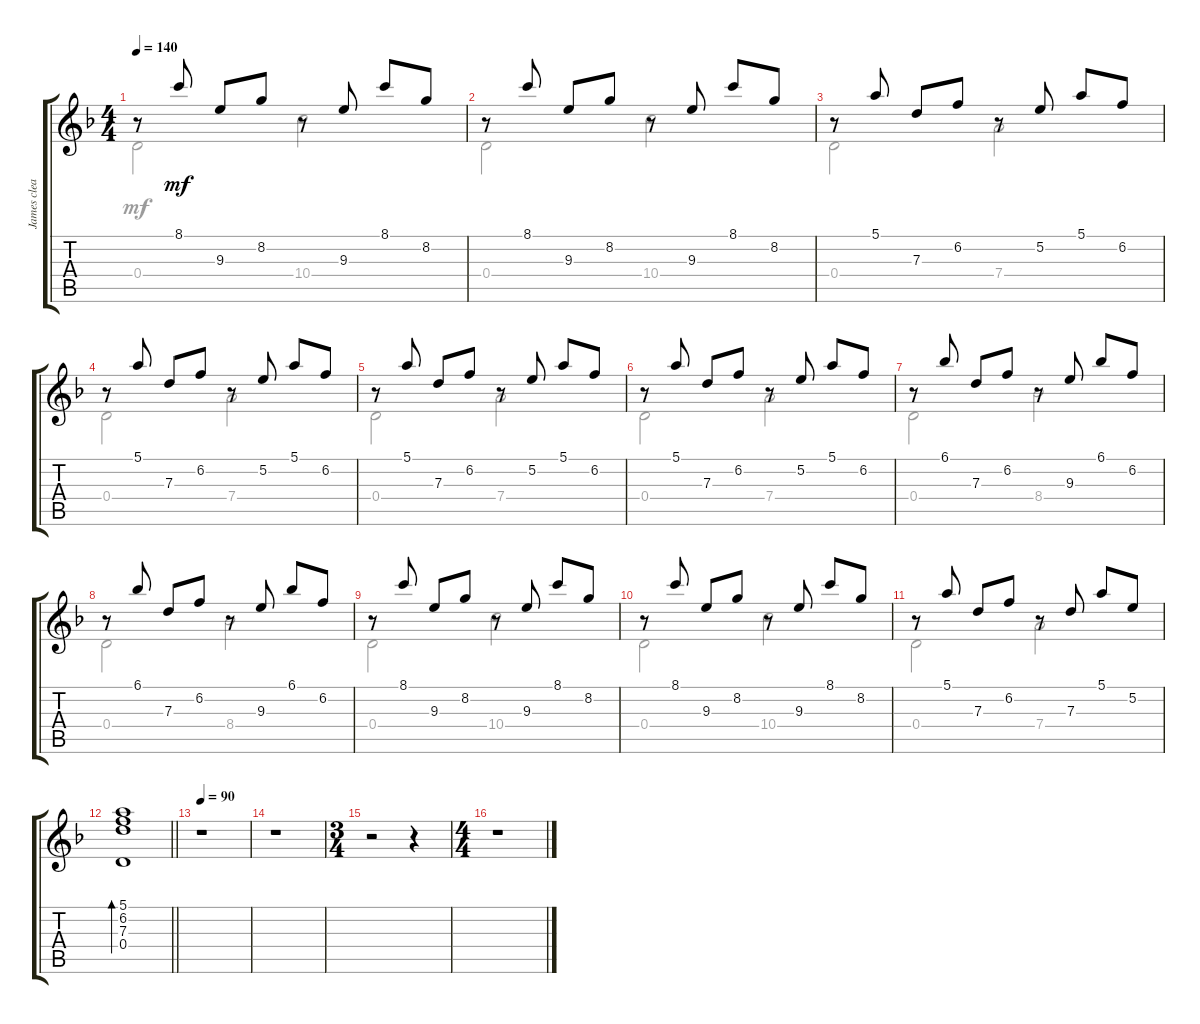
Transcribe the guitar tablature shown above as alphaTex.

\track ("James clean" "James clea") {instrument electricguitarclean}
\staff {score tabs}
\tuning (E4 B3 G3 D3 A2 E2) {hide}
\voice
\ts (4 4)
\tempo 140
\clef g2
\ks f
r.8{dy mf} 8.1.8 9.3.8 8.2.8 r.8 9.3.8 8.1.8 8.2.8 |
r.8 8.1.8 9.3.8 8.2.8 r.8 9.3.8 8.1.8 8.2.8 |
r.8 5.1.8 7.3.8 6.2.8 r.8 5.2.8 5.1.8 6.2.8 |
r.8 5.1.8 7.3.8 6.2.8 r.8 5.2.8 5.1.8 6.2.8 |
r.8 5.1.8 7.3.8 6.2.8 r.8 5.2.8 5.1.8 6.2.8 |
r.8 5.1.8 7.3.8 6.2.8 r.8 5.2.8 5.1.8 6.2.8 |
r.8 6.1.8 7.3.8 6.2.8 r.8 9.3.8 6.1.8 6.2.8 |
r.8 6.1.8 7.3.8 6.2.8 r.8 9.3.8 6.1.8 6.2.8 |
r.8 8.1.8 9.3.8 8.2.8 r.8 9.3.8 8.1.8 8.2.8 |
r.8 8.1.8 9.3.8 8.2.8 r.8 9.3.8 8.1.8 8.2.8 |
r.8 5.1.8 7.3.8 6.2.8 r.8 7.3.8 5.1.8 5.2.8 |
\barLineRight lightlight
(5.1 6.2 7.3 0.4).1{bd 30} |
\tempo 90
r.1 |
r.1 |
\ts (3 4)
r.2 r.4 |
\ts (4 4)
r.1
\voice
\clef g2
\ottava regular
\simile none
\ks f
0.4.2{dy mf} 10.4.2 |
0.4.2 10.4.2 |
0.4.2 7.4.2 |
0.4.2 7.4.2 |
0.4.2 7.4.2 |
0.4.2 7.4.2 |
0.4.2 8.4.2 |
0.4.2 8.4.2 |
0.4.2 10.4.2 |
0.4.2 10.4.2 |
0.4.2 7.4.2 |
\barLineRight lightlight
|
|
|
|
